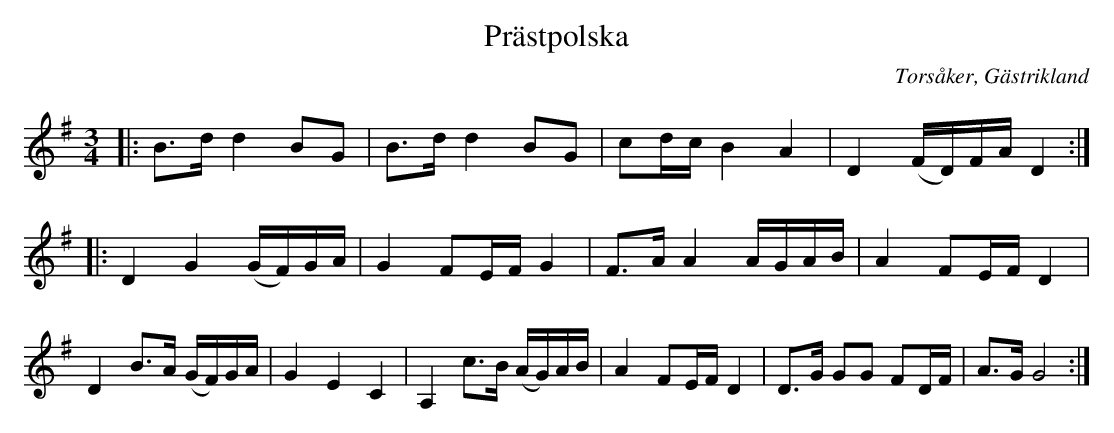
X:1
T:Prästpolska
O:Torsåker, Gästrikland
M:3/4
L:1/8
K:G
|: B3/2d/2 d2 BG|B3/2d/2 d2 BG|cd/2c/2 B2 A2|D2 (F/2D/2)F/2A/2 D2::D2 G2 (G/2F/2)G/2A/2|G2 FE/2F/2 G2|F3/2A/2 A2 A/2G/2A/2B/2|A2 FE/2F/2 D2|D2 B3/2A/2 (G/2F/2)G/2A/2|G2 E2 C2|A,2 c3/2B/2 (A/2G/2)A/2B/2|A2 FE/2F/2 D2|D3/2G/2 GG FD/2F/2|A3/2G/2 G4:|
